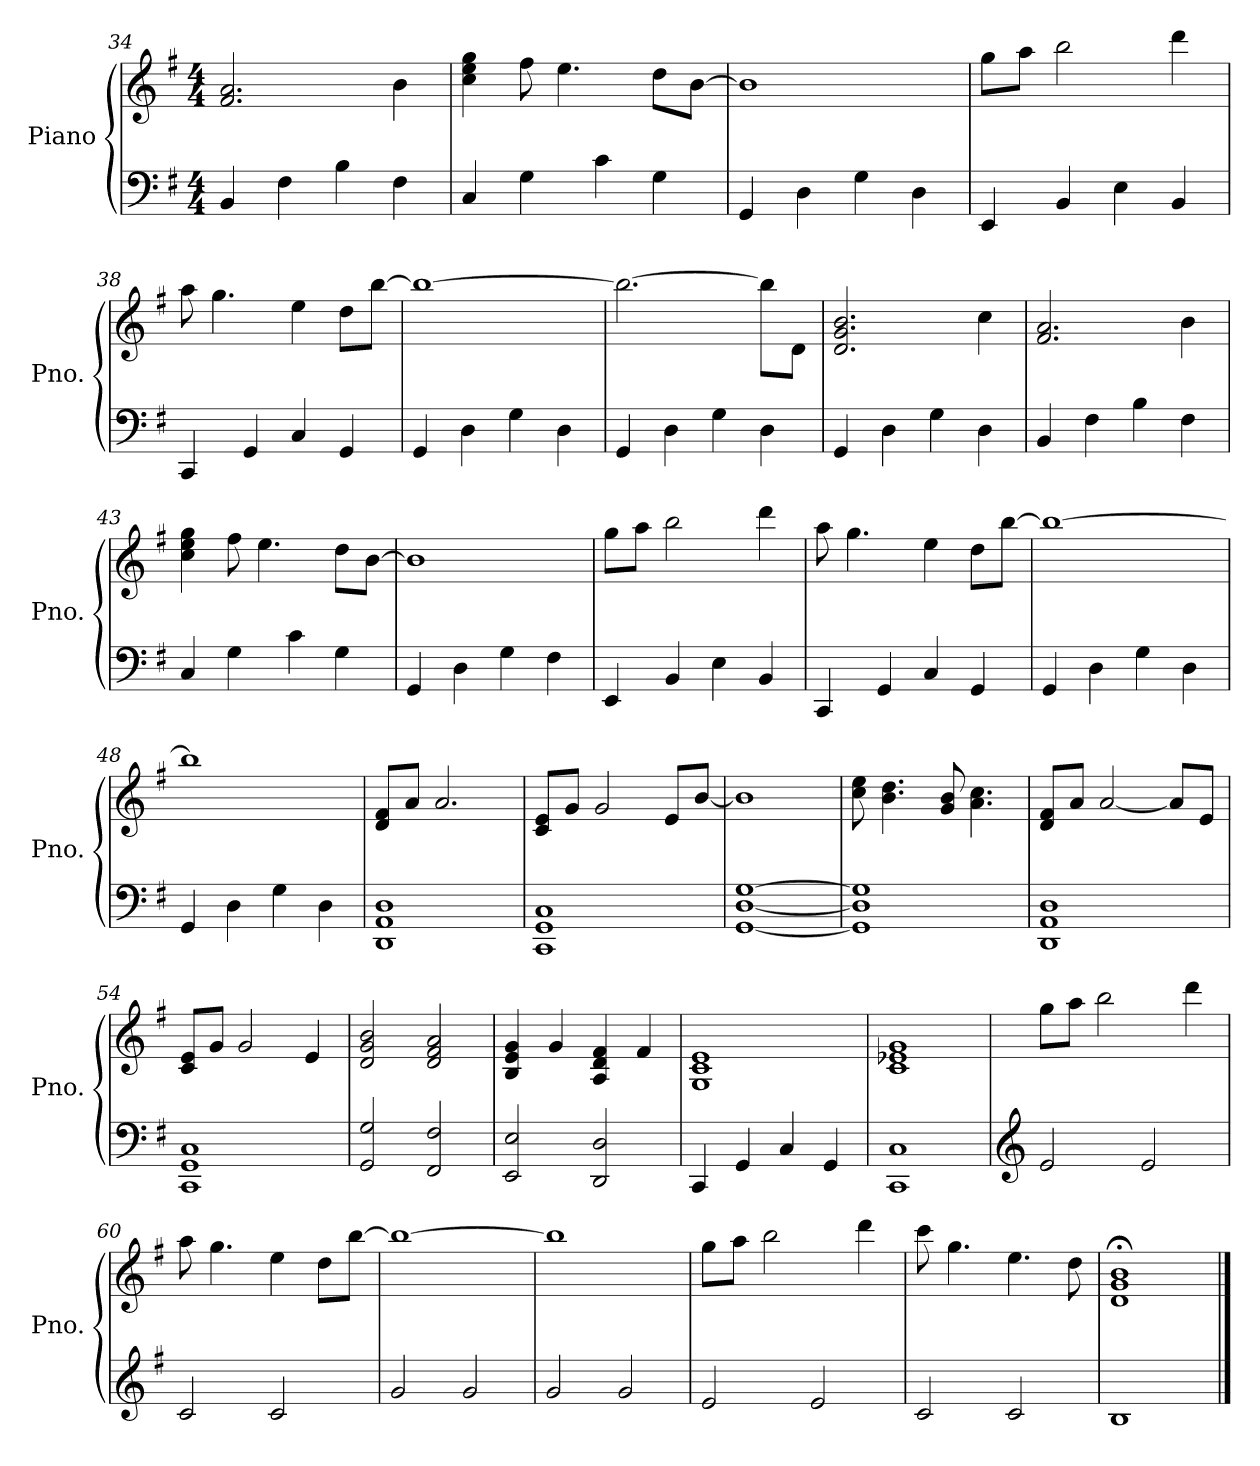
**kern	**kern
*part1	*part1
*staff2	*staff1
*I"Piano	*
*I'Pno.	*
!!LO:LB:g=z
*clefF4	*clefG2
*k[f#]	*k[f#]
*M4/4	*M4/4
=34	=34
4BB/	2.f#/ 2.a/
4F#\	.
4B\	.
4F#\	4b\
=35	=35
4C/	4cc\ 4ee\ 4gg\
4G\	8ff#\
.	4.ee\
4c\	.
4G\	8dd\L
.	[8b\J
=36	=36
4GG/	1b]
4D\	.
4G\	.
4D\	.
=37	=37
4EE/	8gg\L
.	8aa\J
4BB/	2bb\
4E\	.
4BB/	4ddd\
=38	=38
4CC/	8aa\
.	4.gg\
4GG/	.
4C/	4ee\
4GG/	8dd\L
.	[8bb\J
=39	=39
4GG/	1bb_
4D\	.
4G\	.
4D\	.
=40	=40
4GG/	2.bb\_
4D\	.
4G\	.
4D\	8bb\L]
.	8d\J
=41	=41
4GG/	2.d/ 2.g/ 2.b/
4D\	.
4G\	.
4D\	4cc\
!!LO:PB:g=z
=42	=42
4BB/	2.f#/ 2.a/
4F#\	.
4B\	.
4F#\	4b\
=43	=43
4C/	4cc\ 4ee\ 4gg\
4G\	8ff#\
.	4.ee\
4c\	.
4G\	8dd\L
.	[8b\J
=44	=44
4GG/	1b]
4D\	.
4G\	.
4F#\	.
=45	=45
4EE/	8gg\L
.	8aa\J
4BB/	2bb\
4E\	.
4BB/	4ddd\
=46	=46
4CC/	8aa\
.	4.gg\
4GG/	.
4C/	4ee\
4GG/	8dd\L
.	[8bb\J
=47	=47
4GG/	1bb_
4D\	.
4G\	.
4D\	.
=48	=48
4GG/	1bb]
4D\	.
4G\	.
4D\	.
=49	=49
1DD 1AA 1D	8d/ 8f#/L
.	8a/J
.	2.a/
!!LO:LB:g=z
=50	=50
1CC 1GG 1C	8c/ 8e/L
.	8g/J
.	2g/
.	8e/L
.	[8b/J
=51	=51
[1GG [1D [1G	1b]
=52	=52
1GG] 1D] 1G]	8cc\ 8ee\
.	4.b\ 4.dd\
.	8g/ 8b/
.	4.a\ 4.cc\
=53	=53
1DD 1AA 1D	8d/ 8f#/L
.	8a/J
.	[2a/
.	8a/L]
.	8e/J
=54	=54
1CC 1GG 1C	8c/ 8e/L
.	8g/J
.	2g/
.	4e/
=55	=55
2GG/ 2G/	2d/ 2g/ 2b/
2FF#/ 2F#/	2d/ 2f#/ 2a/
=56	=56
2EE/ 2E/	4B/ 4e/ 4g/
.	4g/
2DD/ 2D/	4A/ 4d/ 4f#/
.	4f#/
=57	=57
4CC/	1G 1c 1e
4GG/	.
4C/	.
4GG/	.
=58	=58
1CC 1C	1c 1e-X 1g
!!LO:LB:g=z
=59	=59
*clefG2	*
2e/	8gg\L
.	8aa\J
.	2bb\
2e/	.
.	4ddd\
=60	=60
2c/	8aa\
.	4.gg\
2c/	4ee\
.	8dd\L
.	[8bb\J
=61	=61
2g/	1bb_
2g/	.
=62	=62
2g/	1bb]
2g/	.
=63	=63
2e/	8gg\L
.	8aa\J
.	2bb\
2e/	.
.	4ddd\
=64	=64
2c/	8ccc\
.	4.gg\
2c/	4.ee\
.	8dd\
=65	=65
1B	1d;< 1g;< 1b;<
==	==
*-	*-
